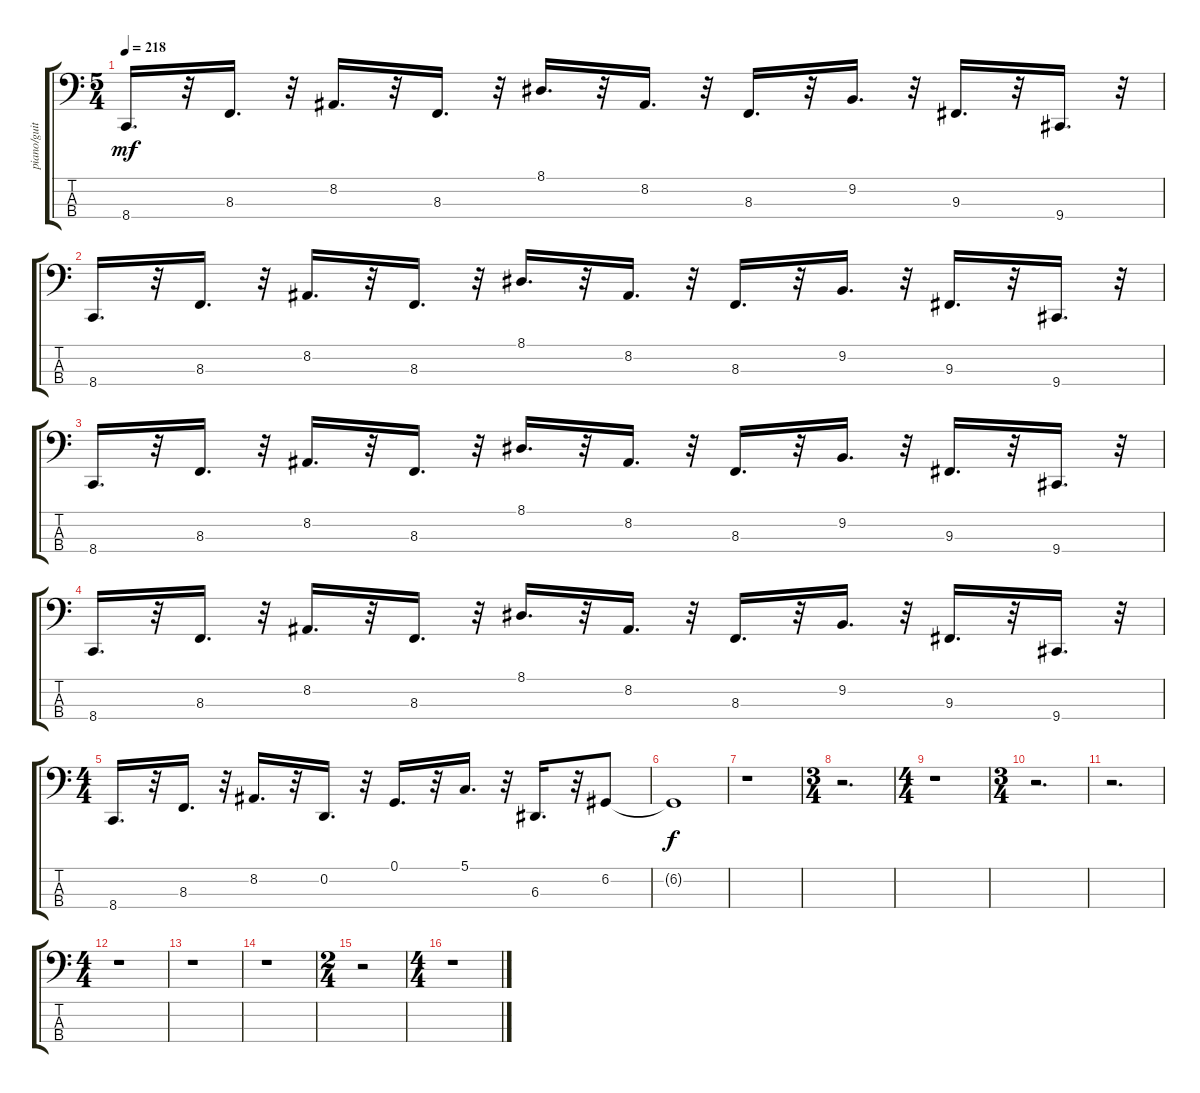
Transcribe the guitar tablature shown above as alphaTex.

\track ("piano/guit/bass/syn " "piano/guit") {instrument brightacousticpiano}
\staff {score tabs}
\tuning (G2 D2 A1 E1) {hide}
\ts (5 4)
\tempo 218
\clef f4
\ks c
8.4.16{d dy mf} r.32 8.3.16{d} r.32 8.2.16{d} r.32 8.3.16{d} r.32 8.1.16{d} r.32 8.2.16{d} r.32 8.3.16{d} r.32 9.2.16{d} r.32 9.3.16{d} r.32 9.4.16{d} r.32 |
8.4.16{d} r.32 8.3.16{d} r.32 8.2.16{d} r.32 8.3.16{d} r.32 8.1.16{d} r.32 8.2.16{d} r.32 8.3.16{d} r.32 9.2.16{d} r.32 9.3.16{d} r.32 9.4.16{d} r.32 |
8.4.16{d} r.32 8.3.16{d} r.32 8.2.16{d} r.32 8.3.16{d} r.32 8.1.16{d} r.32 8.2.16{d} r.32 8.3.16{d} r.32 9.2.16{d} r.32 9.3.16{d} r.32 9.4.16{d} r.32 |
8.4.16{d} r.32 8.3.16{d} r.32 8.2.16{d} r.32 8.3.16{d} r.32 8.1.16{d} r.32 8.2.16{d} r.32 8.3.16{d} r.32 9.2.16{d} r.32 9.3.16{d} r.32 9.4.16{d} r.32 |
\ts (4 4)
8.4.16{d} r.32 8.3.16{d} r.32 8.2.16{d} r.32 0.2.16{d} r.32 0.1.16{d} r.32 5.1.16{d} r.32 6.3.16{d} r.32 6.2.8 |
6.2{t}.1{dy f} |
r.1 |
\ts (3 4)
r.2{d} |
\ts (4 4)
r.1 |
\ts (3 4)
r.2{d} |
r.2{d} |
\ts (4 4)
r.1 |
r.1 |
r.1 |
\ts (2 4)
r.2 |
\ts (4 4)
r.1
